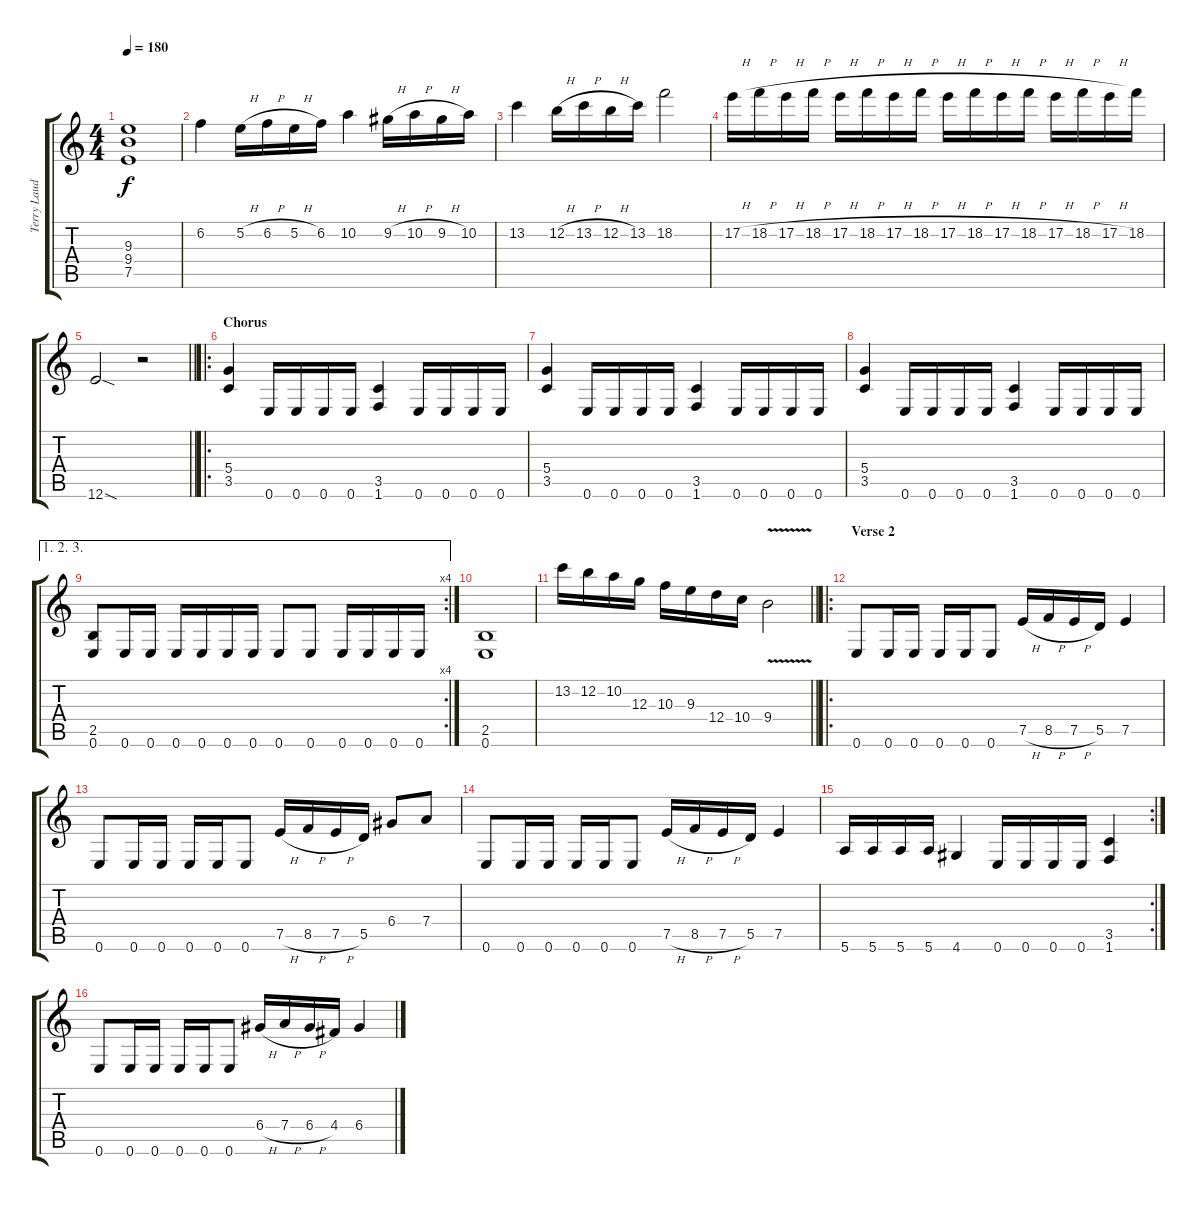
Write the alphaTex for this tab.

\track ("Terry Lauderdale" "Terry Laud") {instrument distortionguitar}
\staff {score tabs}
\tuning (E4 B3 G3 D3 A2 E2) {hide}
\ts (4 4)
\tempo 180
\clef g2
\ks c
(9.3{t} 9.4{t} 7.5{t}).1{dy f} |
6.2.4 5.2{h}.16 6.2{h}.16 5.2{h}.16 6.2.16 10.2.4 9.2{h}.16 10.2{h}.16 9.2{h}.16 10.2.16 |
13.2.4 12.2{h}.16 13.2{h}.16 12.2{h}.16 13.2.16 18.2.2 |
17.2{h}.16 18.2{h}.16 17.2{h}.16 18.2{h}.16 17.2{h}.16 18.2{h}.16 17.2{h}.16 18.2{h}.16 17.2{h}.16 18.2{h}.16 17.2{h}.16 18.2{h}.16 17.2{h}.16 18.2{h}.16 17.2{h}.16 18.2.16 |
\barLineRight lightlight
12.6{sod}.2 r.2 |
\ro
\section ("" "Chorus")
(5.4 3.5).4 0.6.16 0.6.16 0.6.16 0.6.16 (3.5 1.6).4 0.6.16 0.6.16 0.6.16 0.6.16 |
(5.4 3.5).4 0.6.16 0.6.16 0.6.16 0.6.16 (3.5 1.6).4 0.6.16 0.6.16 0.6.16 0.6.16 |
(5.4 3.5).4 0.6.16 0.6.16 0.6.16 0.6.16 (3.5 1.6).4 0.6.16 0.6.16 0.6.16 0.6.16 |
\ae (1 2 3)
\rc 4
(2.5 0.6).8 0.6.16 0.6.16 0.6.16 0.6.16 0.6.16 0.6.16 0.6.8 0.6.8 0.6.16 0.6.16 0.6.16 0.6.16 |
(2.5 0.6).1 |
\barLineRight lightlight
13.2.16 12.2.16 10.2.16 12.3.16 10.3.16 9.3.16 12.4.16 10.4.16 9.4{v}.2 |
\ro
\section ("" "Verse 2")
0.6.8 0.6.16 0.6.16 0.6.16 0.6.16 0.6.8 7.5{h}.16 8.5{h}.16 7.5{h}.16 5.5.16 7.5.4 |
0.6.8 0.6.16 0.6.16 0.6.16 0.6.16 0.6.8 7.5{h}.16 8.5{h}.16 7.5{h}.16 5.5.16 6.4.8 7.4.8 |
0.6.8 0.6.16 0.6.16 0.6.16 0.6.16 0.6.8 7.5{h}.16 8.5{h}.16 7.5{h}.16 5.5.16 7.5.4 |
\rc 2
5.6.16 5.6.16 5.6.16 5.6.16 4.6.4 0.6.16 0.6.16 0.6.16 0.6.16 (3.5 1.6).4 |
0.6.8 0.6.16 0.6.16 0.6.16 0.6.16 0.6.8 6.4{h}.16 7.4{h}.16 6.4{h}.16 4.4.16 6.4.4
